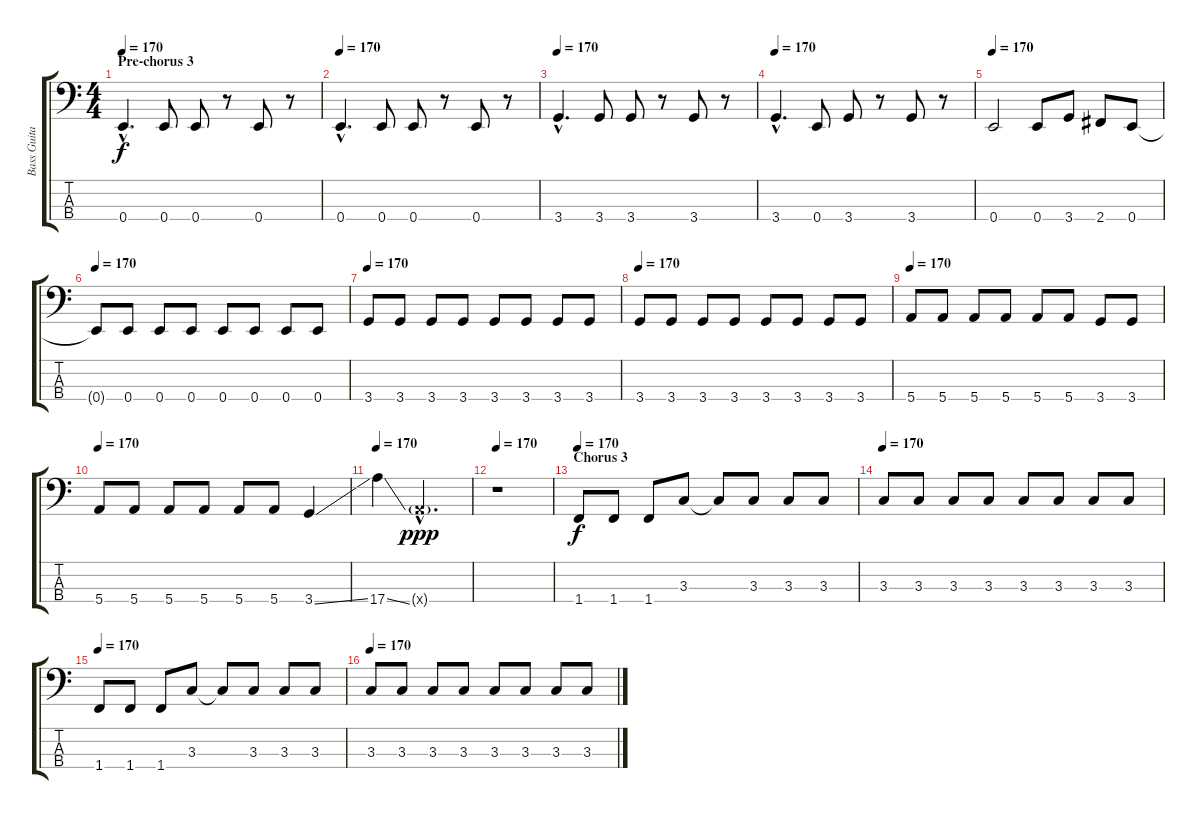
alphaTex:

\track ("Bass Guitar" "Bass Guita") {instrument electricbasspick}
\staff {score tabs}
\tuning (G2 D2 A1 E1) {hide}
\ts (4 4)
\section ("" "Pre-chorus 3")
\tempo 170
\clef f4
\ks c
0.4{hac}.4{d dy f} 0.4.8 0.4.8 r.8 0.4.8 r.8 |
\tempo 170
0.4{hac}.4{d} 0.4.8 0.4.8 r.8 0.4.8 r.8 |
\tempo 170
3.4{hac}.4{d} 3.4.8 3.4.8 r.8 3.4.8 r.8 |
\tempo 170
3.4{hac}.4{d} 0.4.8 3.4.8 r.8 3.4.8 r.8 |
\tempo 170
0.4.2 0.4.8 3.4.8 2.4.8 0.4.8 |
\tempo 170
0.4{t}.8 0.4.8 0.4.8 0.4.8 0.4.8 0.4.8 0.4.8 0.4.8 |
\tempo 170
3.4.8 3.4.8 3.4.8 3.4.8 3.4.8 3.4.8 3.4.8 3.4.8 |
\tempo 170
3.4.8 3.4.8 3.4.8 3.4.8 3.4.8 3.4.8 3.4.8 3.4.8 |
\tempo 170
5.4.8 5.4.8 5.4.8 5.4.8 5.4.8 5.4.8 3.4.8 3.4.8 |
\tempo 170
5.4.8 5.4.8 5.4.8 5.4.8 5.4.8 5.4.8 3.4{ss}.4 |
\tempo 170
17.4{ss}.4 5.4{g hac x}.2{d dy ppp} |
\tempo 170
r.1 |
\section ("" "Chorus 3")
\tempo 170
1.4.8{dy f} 1.4.8 1.4.8 3.3.8 3.3{t}.8 3.3.8 3.3.8 3.3.8 |
\tempo 170
3.3.8 3.3.8 3.3.8 3.3.8 3.3.8 3.3.8 3.3.8 3.3.8 |
\tempo 170
1.4.8 1.4.8 1.4.8 3.3.8 3.3{t}.8 3.3.8 3.3.8 3.3.8 |
\tempo 170
3.3.8 3.3.8 3.3.8 3.3.8 3.3.8 3.3.8 3.3.8 3.3.8
